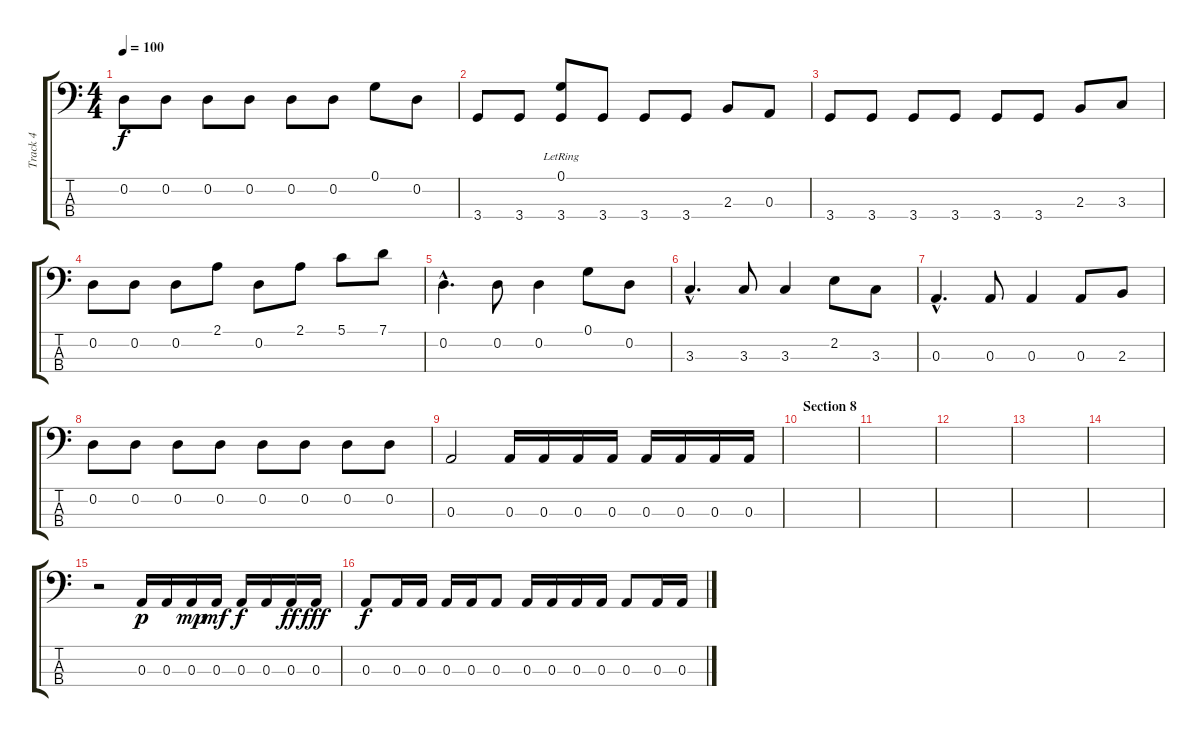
\track ("Track 4" "Track 4") {instrument electricbassfinger}
\staff {score tabs}
\tuning (G2 D2 A1 E1) {hide}
\ts (4 4)
\tempo 100
\clef f4
\ks c
0.2.8{dy f} 0.2.8 0.2.8 0.2.8 0.2.8 0.2.8 0.1.8 0.2.8 |
3.4.8 3.4.8 (0.1{lr} 3.4).8 3.4.8 3.4.8 3.4.8 2.3.8 0.3.8 |
3.4.8 3.4.8 3.4.8 3.4.8 3.4.8 3.4.8 2.3.8 3.3.8 |
0.2.8 0.2.8 0.2.8 2.1.8 0.2.8 2.1.8 5.1.8 7.1.8 |
0.2{hac}.4{d} 0.2.8 0.2.4 0.1.8 0.2.8 |
3.3{hac}.4{d} 3.3.8 3.3.4 2.2.8 3.3.8 |
0.3{hac}.4{d} 0.3.8 0.3.4 0.3.8 2.3.8 |
0.2.8 0.2.8 0.2.8 0.2.8 0.2.8 0.2.8 0.2.8 0.2.8 |
0.3.2 0.3.16 0.3.16 0.3.16 0.3.16 0.3.16 0.3.16 0.3.16 0.3.16 |
\section ("" "Section 8")
|
|
|
|
|
r.2 0.3.16{dy p} 0.3.16 0.3.16{dy mp} 0.3.16{dy mf} 0.3.16{dy f} 0.3.16 0.3.16{dy ff} 0.3.16{dy fff} |
0.3.8{dy f} 0.3.16 0.3.16 0.3.16 0.3.16 0.3.8 0.3.16 0.3.16 0.3.16 0.3.16 0.3.8 0.3.16 0.3.16
